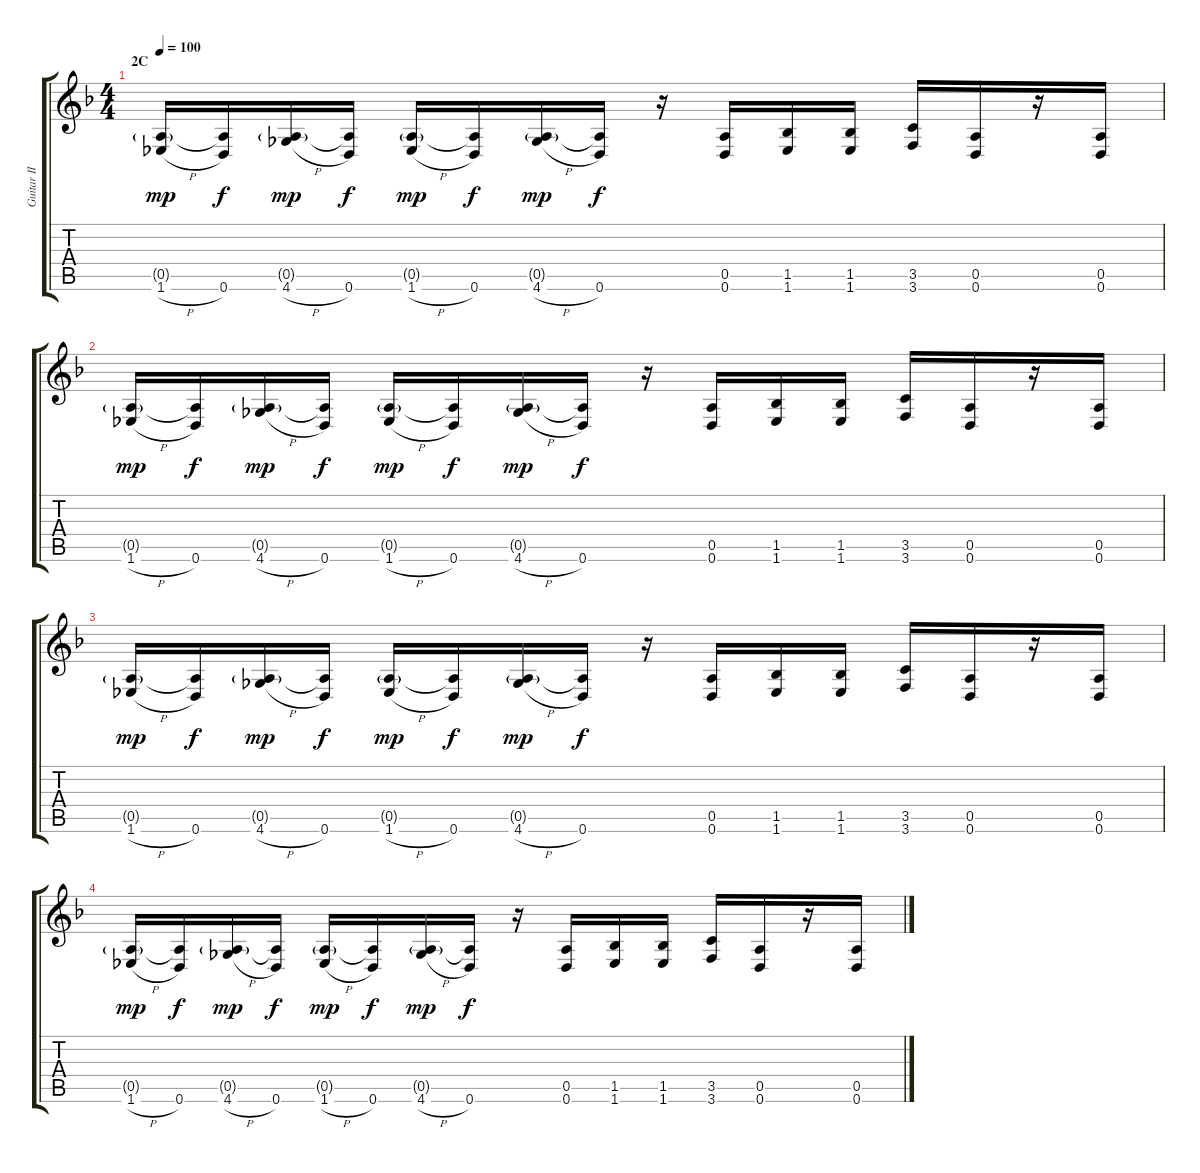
\track ("Guitar II" "Guitar II") {instrument distortionguitar}
\staff {score tabs}
\tuning (E4 B3 G3 D3 A2 D2) {hide}
\ts (4 4)
\section ("" "2C")
\tempo 100
\clef g2
\ks dminor
(0.5{g} 1.6{h}).16{dy mp} (0.5{t} 0.6).16{dy f} (0.5{g} 4.6{h}).16{dy mp} (0.5{t} 0.6).16{dy f} (0.5{g} 1.6{h}).16{dy mp} (0.5{t} 0.6).16{dy f} (0.5{g} 4.6{h}).16{dy mp} (0.5{t} 0.6).16{dy f} r.16 (0.5 0.6).16 (1.5 1.6).16 (1.5 1.6).16 (3.5 3.6).16 (0.5 0.6).16 r.16 (0.5 0.6).16 |
(0.5{g} 1.6{h}).16{dy mp} (0.5{t} 0.6).16{dy f} (0.5{g} 4.6{h}).16{dy mp} (0.5{t} 0.6).16{dy f} (0.5{g} 1.6{h}).16{dy mp} (0.5{t} 0.6).16{dy f} (0.5{g} 4.6{h}).16{dy mp} (0.5{t} 0.6).16{dy f} r.16 (0.5 0.6).16 (1.5 1.6).16 (1.5 1.6).16 (3.5 3.6).16 (0.5 0.6).16 r.16 (0.5 0.6).16 |
(0.5{g} 1.6{h}).16{dy mp} (0.5{t} 0.6).16{dy f} (0.5{g} 4.6{h}).16{dy mp} (0.5{t} 0.6).16{dy f} (0.5{g} 1.6{h}).16{dy mp} (0.5{t} 0.6).16{dy f} (0.5{g} 4.6{h}).16{dy mp} (0.5{t} 0.6).16{dy f} r.16 (0.5 0.6).16 (1.5 1.6).16 (1.5 1.6).16 (3.5 3.6).16 (0.5 0.6).16 r.16 (0.5 0.6).16 |
(0.5{g} 1.6{h}).16{dy mp} (0.5{t} 0.6).16{dy f} (0.5{g} 4.6{h}).16{dy mp} (0.5{t} 0.6).16{dy f} (0.5{g} 1.6{h}).16{dy mp} (0.5{t} 0.6).16{dy f} (0.5{g} 4.6{h}).16{dy mp} (0.5{t} 0.6).16{dy f} r.16 (0.5 0.6).16 (1.5 1.6).16 (1.5 1.6).16 (3.5 3.6).16 (0.5 0.6).16 r.16 (0.5 0.6).16
